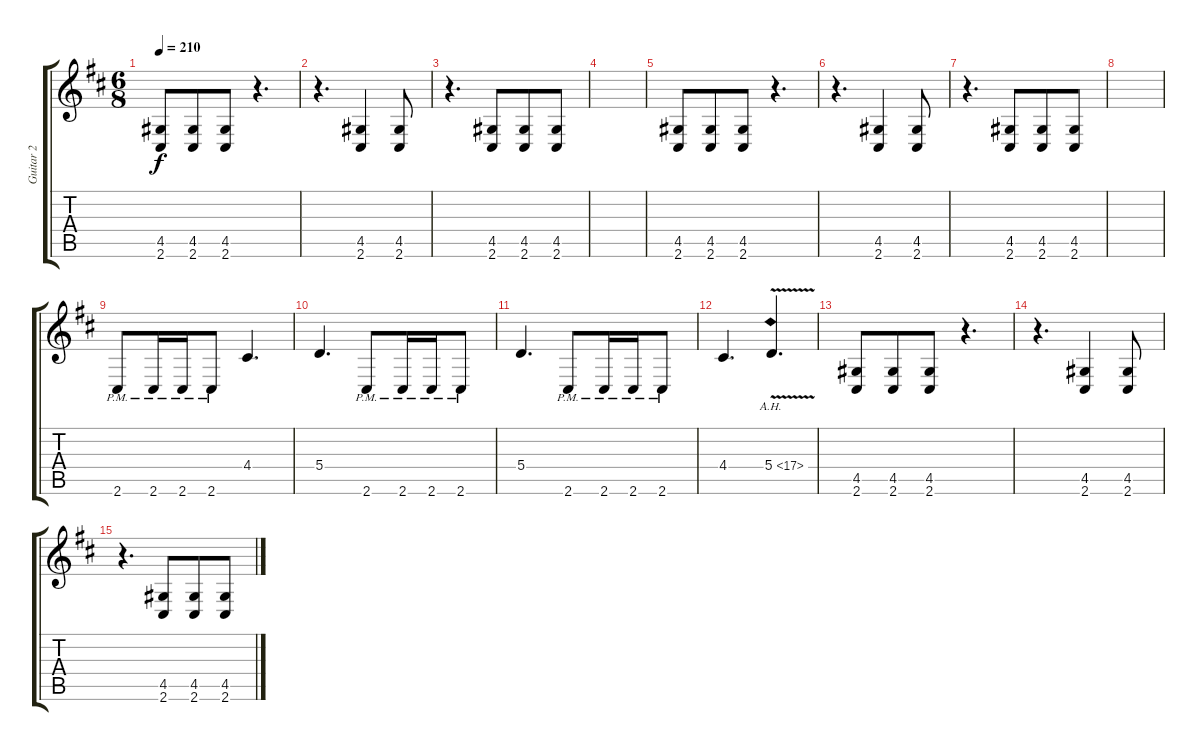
\track ("Guitar 2" "Guitar 2") {instrument distortionguitar}
\staff {score tabs}
\tuning (B3 Gb3 D3 A2 E2 B1) {hide}
\ts (6 8)
\tempo 210
\clef g2
\ks bminor
(4.5 2.6).8{dy f instrument distortionguitar} (4.5 2.6).8 (4.5 2.6).8 r.4{d} |
r.4{d} (4.5 2.6).4 (4.5 2.6).8 |
r.4{d} (4.5 2.6).8 (4.5 2.6).8 (4.5 2.6).8 |
|
(4.5 2.6).8 (4.5 2.6).8 (4.5 2.6).8 r.4{d} |
r.4{d} (4.5 2.6).4 (4.5 2.6).8 |
r.4{d} (4.5 2.6).8 (4.5 2.6).8 (4.5 2.6).8 |
|
2.6{pm}.8 2.6{pm}.16 2.6{pm}.16 2.6{pm}.8 4.4.4{d} |
5.4.4{d} 2.6{pm}.8 2.6{pm}.16 2.6{pm}.16 2.6{pm}.8 |
5.4.4{d} 2.6{pm}.8 2.6{pm}.16 2.6{pm}.16 2.6{pm}.8 |
4.4.4{d} 5.4{ah 12 v}.4{d} |
(4.5 2.6).8 (4.5 2.6).8 (4.5 2.6).8 r.4{d} |
r.4{d} (4.5 2.6).4 (4.5 2.6).8 |
r.4{d} (4.5 2.6).8 (4.5 2.6).8 (4.5 2.6).8
